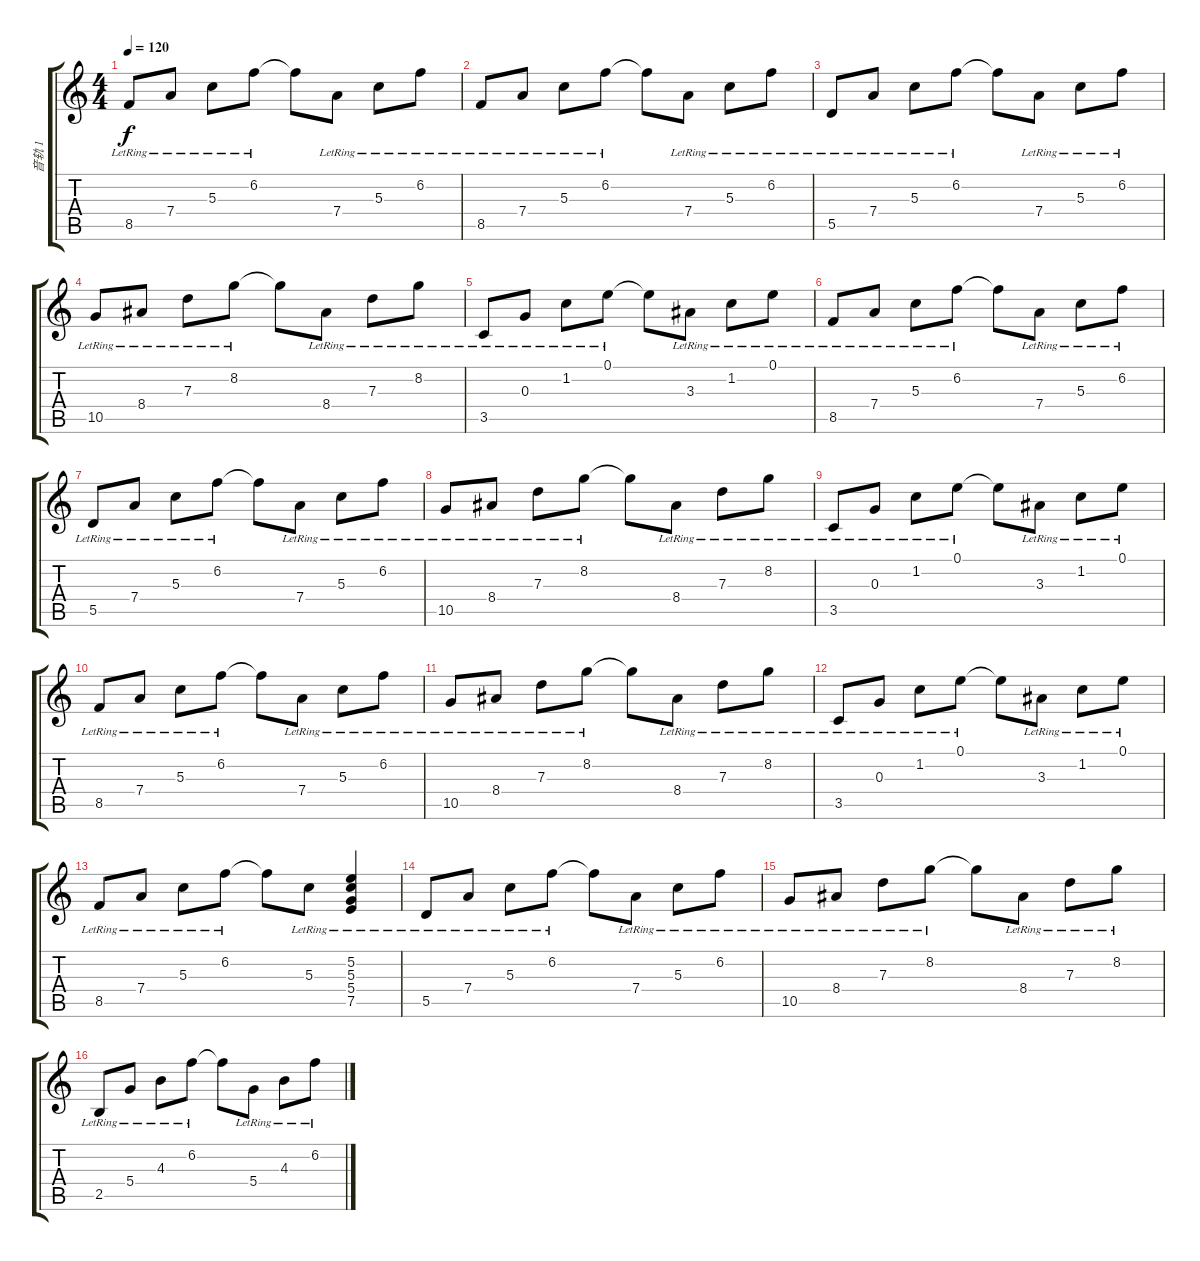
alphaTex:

\track ("音轨 1" "音轨 1") {instrument acousticguitarnylon}
\staff {score tabs}
\tuning (E4 B3 G3 D3 A2 E2) {hide}
\ts (4 4)
\tempo 120
\clef g2
\ks c
8.5{lr}.8{dy f} 7.4{lr}.8 5.3{lr}.8 6.2{lr}.8 6.2{t}.8 7.4{lr}.8 5.3{lr}.8 6.2{lr}.8 |
8.5{lr}.8 7.4{lr}.8 5.3{lr}.8 6.2{lr}.8 6.2{t}.8 7.4{lr}.8 5.3{lr}.8 6.2{lr}.8 |
5.5{lr}.8 7.4{lr}.8 5.3{lr}.8 6.2{lr}.8 6.2{t}.8 7.4{lr}.8 5.3{lr}.8 6.2{lr}.8 |
10.5{lr}.8 8.4{lr}.8 7.3{lr}.8 8.2{lr}.8 8.2{t}.8 8.4{lr}.8 7.3{lr}.8 8.2{lr}.8 |
3.5{lr}.8 0.3{lr}.8 1.2{lr}.8 0.1{lr}.8 0.1{t}.8 3.3{lr}.8 1.2{lr}.8 0.1{lr}.8 |
8.5{lr}.8 7.4{lr}.8 5.3{lr}.8 6.2{lr}.8 6.2{t}.8 7.4{lr}.8 5.3{lr}.8 6.2{lr}.8 |
5.5{lr}.8 7.4{lr}.8 5.3{lr}.8 6.2{lr}.8 6.2{t}.8 7.4{lr}.8 5.3{lr}.8 6.2{lr}.8 |
10.5{lr}.8 8.4{lr}.8 7.3{lr}.8 8.2{lr}.8 8.2{t}.8 8.4{lr}.8 7.3{lr}.8 8.2{lr}.8 |
3.5{lr}.8 0.3{lr}.8 1.2{lr}.8 0.1{lr}.8 0.1{t}.8 3.3{lr}.8 1.2{lr}.8 0.1{lr}.8 |
8.5{lr}.8 7.4{lr}.8 5.3{lr}.8 6.2{lr}.8 6.2{t}.8 7.4{lr}.8 5.3{lr}.8 6.2{lr}.8 |
10.5{lr}.8 8.4{lr}.8 7.3{lr}.8 8.2{lr}.8 8.2{t}.8 8.4{lr}.8 7.3{lr}.8 8.2{lr}.8 |
3.5{lr}.8 0.3{lr}.8 1.2{lr}.8 0.1{lr}.8 0.1{t}.8 3.3{lr}.8 1.2{lr}.8 0.1{lr}.8 |
8.5{lr}.8 7.4{lr}.8 5.3{lr}.8 6.2{lr}.8 6.2{t}.8 5.3{lr}.8 (5.2{lr} 5.3{lr} 5.4{lr} 7.5{lr}).4 |
5.5{lr}.8 7.4{lr}.8 5.3{lr}.8 6.2{lr}.8 6.2{t}.8 7.4{lr}.8 5.3{lr}.8 6.2{lr}.8 |
10.5{lr}.8 8.4{lr}.8 7.3{lr}.8 8.2{lr}.8 8.2{t}.8 8.4{lr}.8 7.3{lr}.8 8.2{lr}.8 |
2.5{lr}.8 5.4{lr}.8 4.3{lr}.8 6.2{lr}.8 6.2{t}.8 5.4{lr}.8 4.3{lr}.8 6.2{lr}.8
